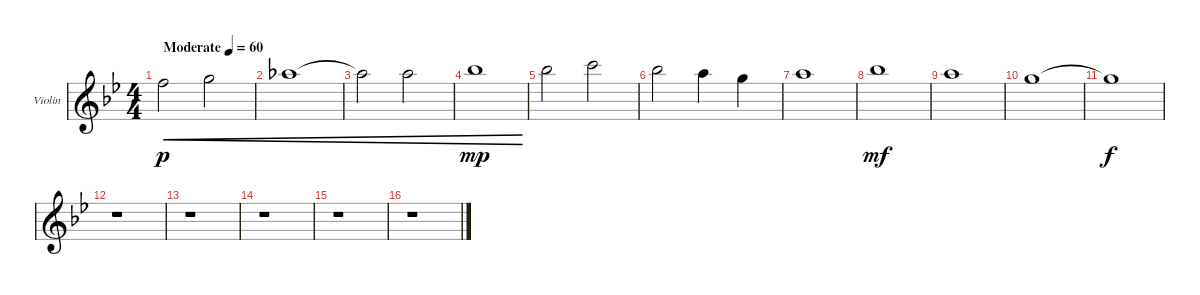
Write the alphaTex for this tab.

\bracketExtendMode groupsimilarinstruments
\firstSystemTrackNameOrientation horizontal
\otherSystemsTrackNameOrientation horizontal
\track ("Violin 2" "Violin") {instrument violin}
\staff {score}
\tuning (E4 B3 G3 D3 A2 E2)
\displaytranspose 12
\ts (4 4)
\beaming (8 2 2 2 2)
\tempo (60 "Moderate")
\clef g2
\ks bb
1.1.2{cre dy p instrument violin} 3.1.2{cre} |
4.1.1{cre} |
4.1{t}.2{cre} 5.1.2{cre} |
6.1.1{cre dy mp} |
6.1.2 8.1.2 |
6.1.2 5.1.4 3.1.4 |
5.1.1 |
6.1.1{dy mf} |
5.1.1 |
3.1.1 |
3.1{t}.1{dy f} |
r.1 |
r.1 |
r.1 |
r.1 |
r.1
